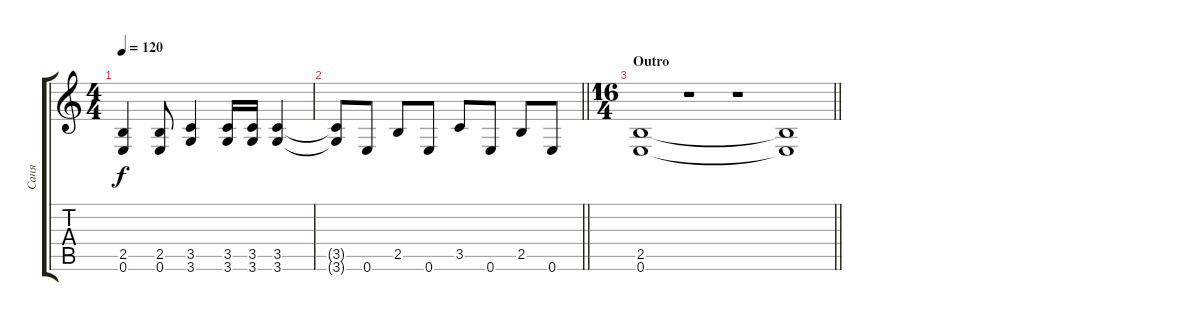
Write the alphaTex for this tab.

\track ("Саня" "Саня") {instrument overdrivenguitar}
\staff {score tabs}
\tuning (E4 B3 G3 D3 A2 E2) {hide}
\ts (4 4)
\tempo 120
\clef g2
\ks c
(2.5 0.6).4{dy f} (2.5 0.6).8 (3.5 3.6).4 (3.5 3.6).16 (3.5 3.6).16 (3.5 3.6).4 |
\barLineRight lightlight
(3.5{t} 3.6{t}).8 0.6.8 2.5.8 0.6.8 3.5.8 0.6.8 2.5.8 0.6.8 |
\ts (16 4)
\section ("" "Outro")
\barLineRight lightlight
(2.5 0.6).1{volume 0} r.1 r.1 (2.5{t} 0.6{t}).1
